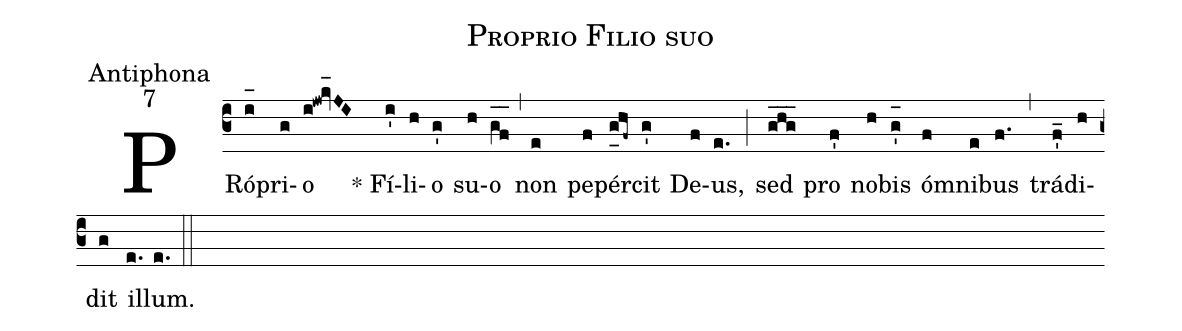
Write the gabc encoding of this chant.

name:Proprio Filio suo;
office-part:Antiphona;
mode:7;
%%
(c3) PRó(i_[oh:h])pri(g)o(i!jw!kv_[hl:1]JI) ()* Fí(i')li(h)o(g') su(h)o(g_[oh:h]f_[oh:h]) (,) non(e) pe(f)pér(g_[uh:l]hf~)cit(g') De(f)us,(e.) (;) sed(ghg___) pro(f') no(h)bis(g'_[oh:h]) ó(f)mni(e)bus(f.) (,) trá(f'_)di(h)dit(g) il(e.)lum.(e.) (::)
